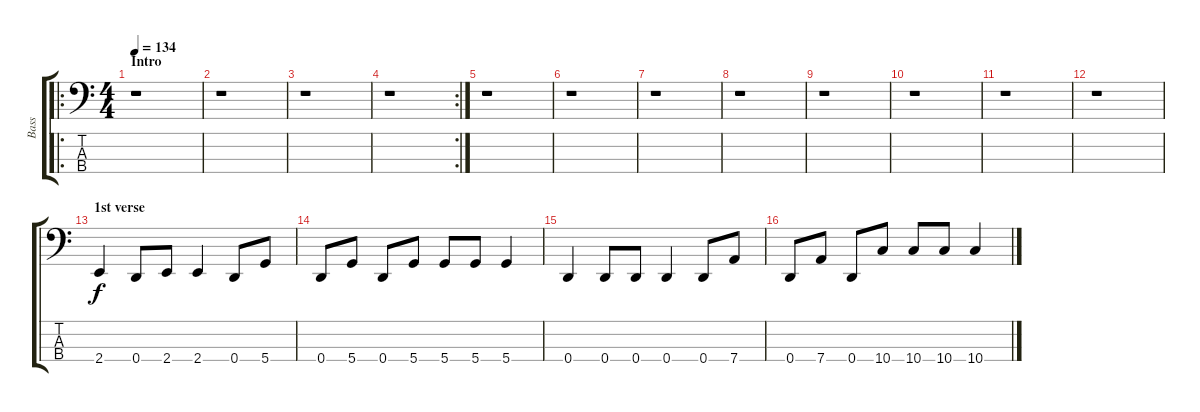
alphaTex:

\track ("Bass" "Bass") {instrument electricbassfinger}
\staff {score tabs}
\tuning (G2 D2 A1 D1) {hide}
\ro
\ts (4 4)
\section ("" "Intro")
\tempo 134
\clef f4
\ks c
r.1{dy f instrument electricbassfinger} |
r.1 |
r.1 |
\rc 2
r.1 |
r.1 |
r.1 |
r.1 |
r.1 |
r.1 |
r.1 |
r.1 |
r.1 |
\section ("" "1st verse")
2.4.4 0.4.8 2.4.8 2.4.4 0.4.8 5.4.8 |
0.4.8 5.4.8 0.4.8 5.4.8 5.4.8 5.4.8 5.4.4 |
0.4.4 0.4.8 0.4.8 0.4.4 0.4.8 7.4.8 |
0.4.8 7.4.8 0.4.8 10.4.8 10.4.8 10.4.8 10.4.4
